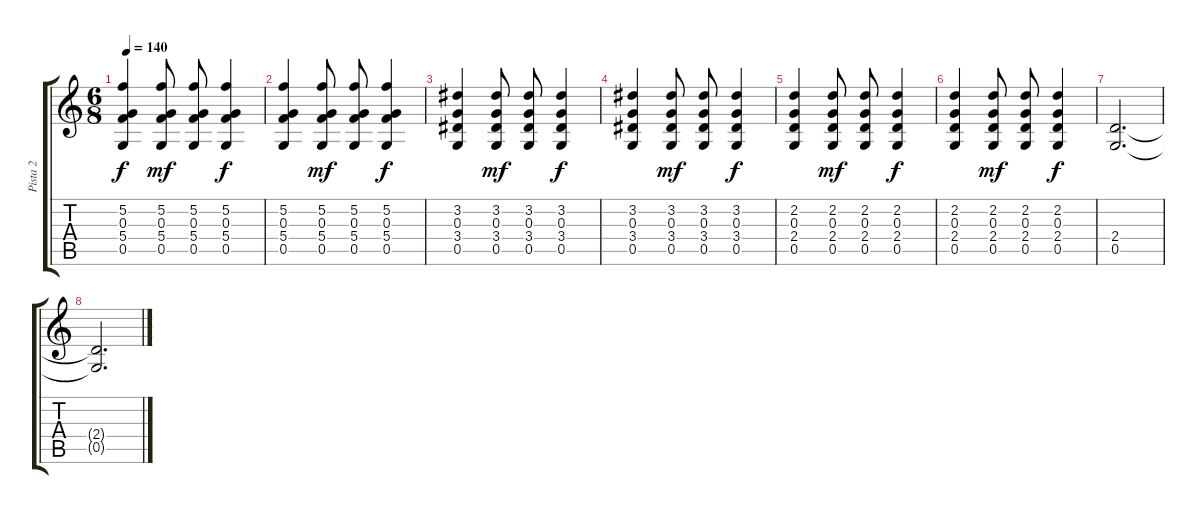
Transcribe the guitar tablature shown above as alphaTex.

\track ("Pista 2" "Pista 2") {instrument acousticguitarsteel}
\staff {score tabs}
\tuning (E4 C4 G3 C3 G2 C2) {hide}
\ts (6 8)
\tempo 140
\clef g2
\ks c
(5.2 0.3 5.4 0.5).4{dy f} (5.2 0.3 5.4 0.5).8{dy mf} (5.2 0.3 5.4 0.5).8 (5.2 0.3 5.4 0.5).4{dy f} |
(5.2 0.3 5.4 0.5).4 (5.2 0.3 5.4 0.5).8{dy mf} (5.2 0.3 5.4 0.5).8 (5.2 0.3 5.4 0.5).4{dy f} |
(3.2 0.3 3.4 0.5).4 (3.2 0.3 3.4 0.5).8{dy mf} (3.2 0.3 3.4 0.5).8 (3.2 0.3 3.4 0.5).4{dy f} |
(3.2 0.3 3.4 0.5).4 (3.2 0.3 3.4 0.5).8{dy mf} (3.2 0.3 3.4 0.5).8 (3.2 0.3 3.4 0.5).4{dy f} |
(2.2 0.3 2.4 0.5).4 (2.2 0.3 2.4 0.5).8{dy mf} (2.2 0.3 2.4 0.5).8 (2.2 0.3 2.4 0.5).4{dy f} |
(2.2 0.3 2.4 0.5).4 (2.2 0.3 2.4 0.5).8{dy mf} (2.2 0.3 2.4 0.5).8 (2.2 0.3 2.4 0.5).4{dy f} |
(2.4 0.5).2{d} |
(2.4{t} 0.5{t}).2{d}
